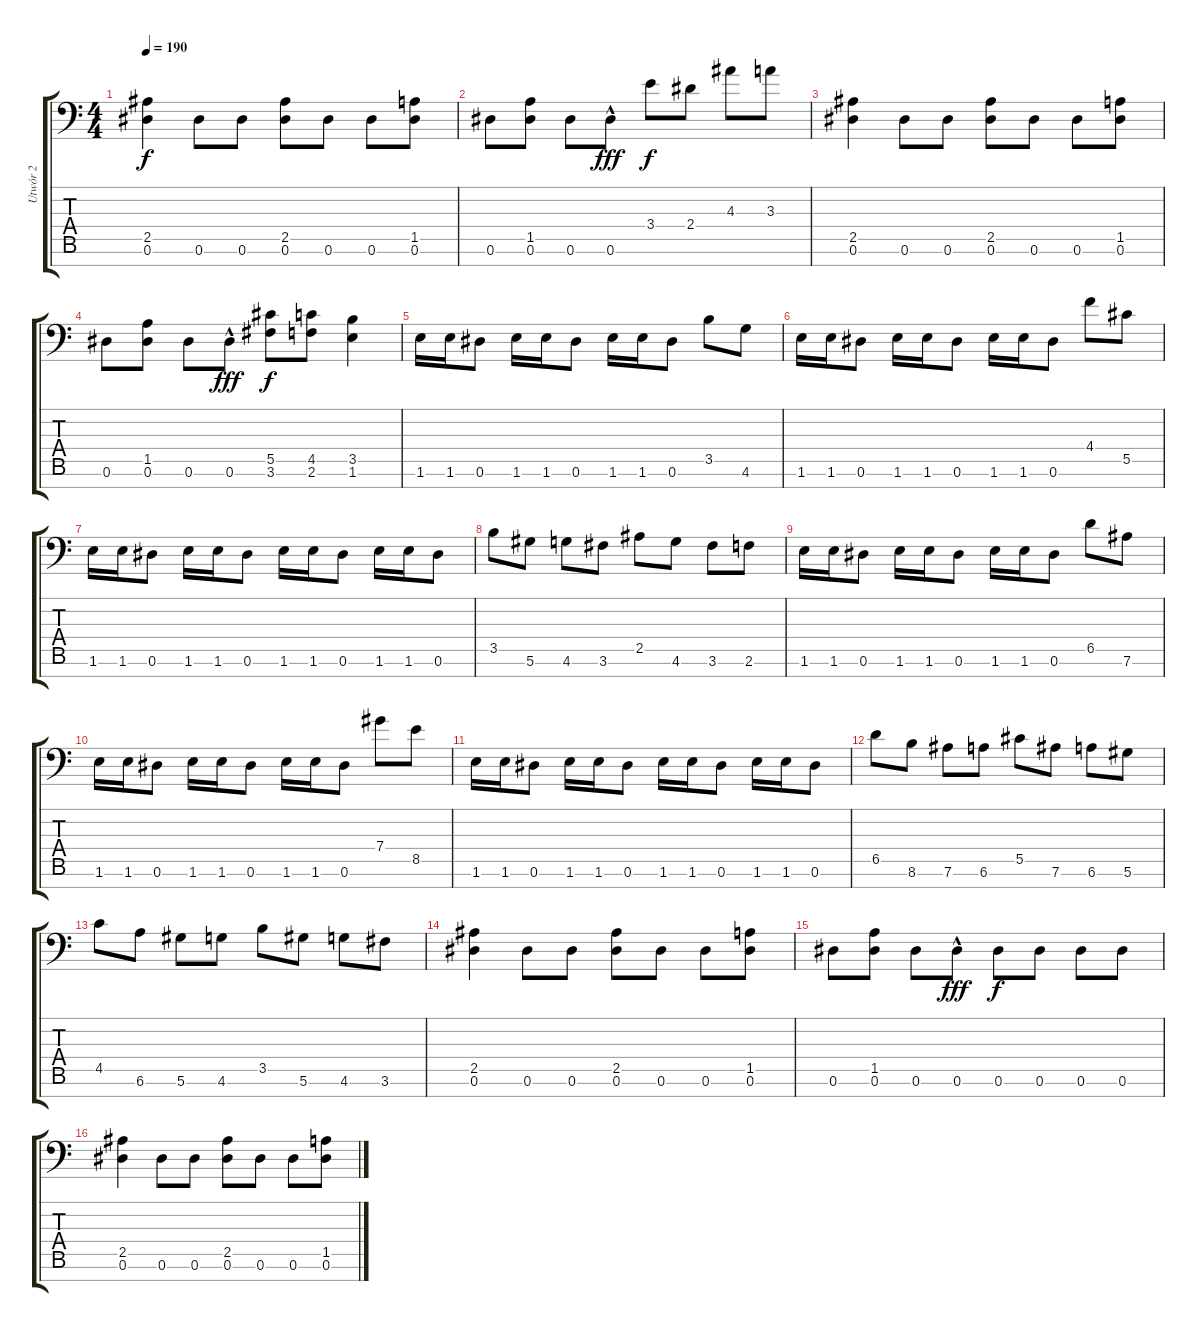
\track ("Utwór 2" "Utwór 2") {instrument distortionguitar}
\staff {score tabs}
\tuning (Eb4 Bb3 Gb3 Db3 Ab2 Eb2 Bb1) {hide}
\ts (4 4)
\tempo 190
\clef f4
\ks c
(2.5 0.6).4{dy f} 0.6.8 0.6.8 (2.5 0.6).8 0.6.8 0.6.8 (1.5 0.6).8 |
0.6.8 (1.5 0.6).8 0.6.8 0.6{hac}.8{dy fff} 3.4.8{dy f} 2.4.8 4.3.8 3.3.8 |
(2.5 0.6).4 0.6.8 0.6.8 (2.5 0.6).8 0.6.8 0.6.8 (1.5 0.6).8 |
0.6.8 (1.5 0.6).8 0.6.8 0.6{hac}.8{dy fff} (5.5 3.6).8{dy f} (4.5 2.6).8 (3.5 1.6).4 |
1.6.16 1.6.16 0.6.8 1.6.16 1.6.16 0.6.8 1.6.16 1.6.16 0.6.8 3.5.8 4.6.8 |
1.6.16 1.6.16 0.6.8 1.6.16 1.6.16 0.6.8 1.6.16 1.6.16 0.6.8 4.4.8 5.5.8 |
1.6.16 1.6.16 0.6.8 1.6.16 1.6.16 0.6.8 1.6.16 1.6.16 0.6.8 1.6.16 1.6.16 0.6.8 |
3.5.8 5.6.8 4.6.8 3.6.8 2.5.8 4.6.8 3.6.8 2.6.8 |
1.6.16 1.6.16 0.6.8 1.6.16 1.6.16 0.6.8 1.6.16 1.6.16 0.6.8 6.5.8 7.6.8 |
1.6.16 1.6.16 0.6.8 1.6.16 1.6.16 0.6.8 1.6.16 1.6.16 0.6.8 7.4.8 8.5.8 |
1.6.16 1.6.16 0.6.8 1.6.16 1.6.16 0.6.8 1.6.16 1.6.16 0.6.8 1.6.16 1.6.16 0.6.8 |
6.5.8 8.6.8 7.6.8 6.6.8 5.5.8 7.6.8 6.6.8 5.6.8 |
4.5.8 6.6.8 5.6.8 4.6.8 3.5.8 5.6.8 4.6.8 3.6.8 |
(2.5 0.6).4 0.6.8 0.6.8 (2.5 0.6).8 0.6.8 0.6.8 (1.5 0.6).8 |
0.6.8 (1.5 0.6).8 0.6.8 0.6{hac}.8{dy fff} 0.6.8{dy f} 0.6.8 0.6.8 0.6.8 |
(2.5 0.6).4 0.6.8 0.6.8 (2.5 0.6).8 0.6.8 0.6.8 (1.5 0.6).8
